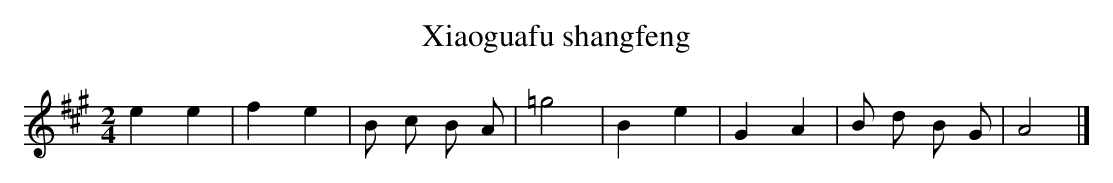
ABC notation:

X:1
T: Xiaoguafu shangfeng
L: 1/8
M: 2/4
K: A
e2e2 [I:setbarnb 1]|
f2e2 |
B c B A |
=g4 |
B2e2 |
G2A2 |
B d B G |
A4 |]
